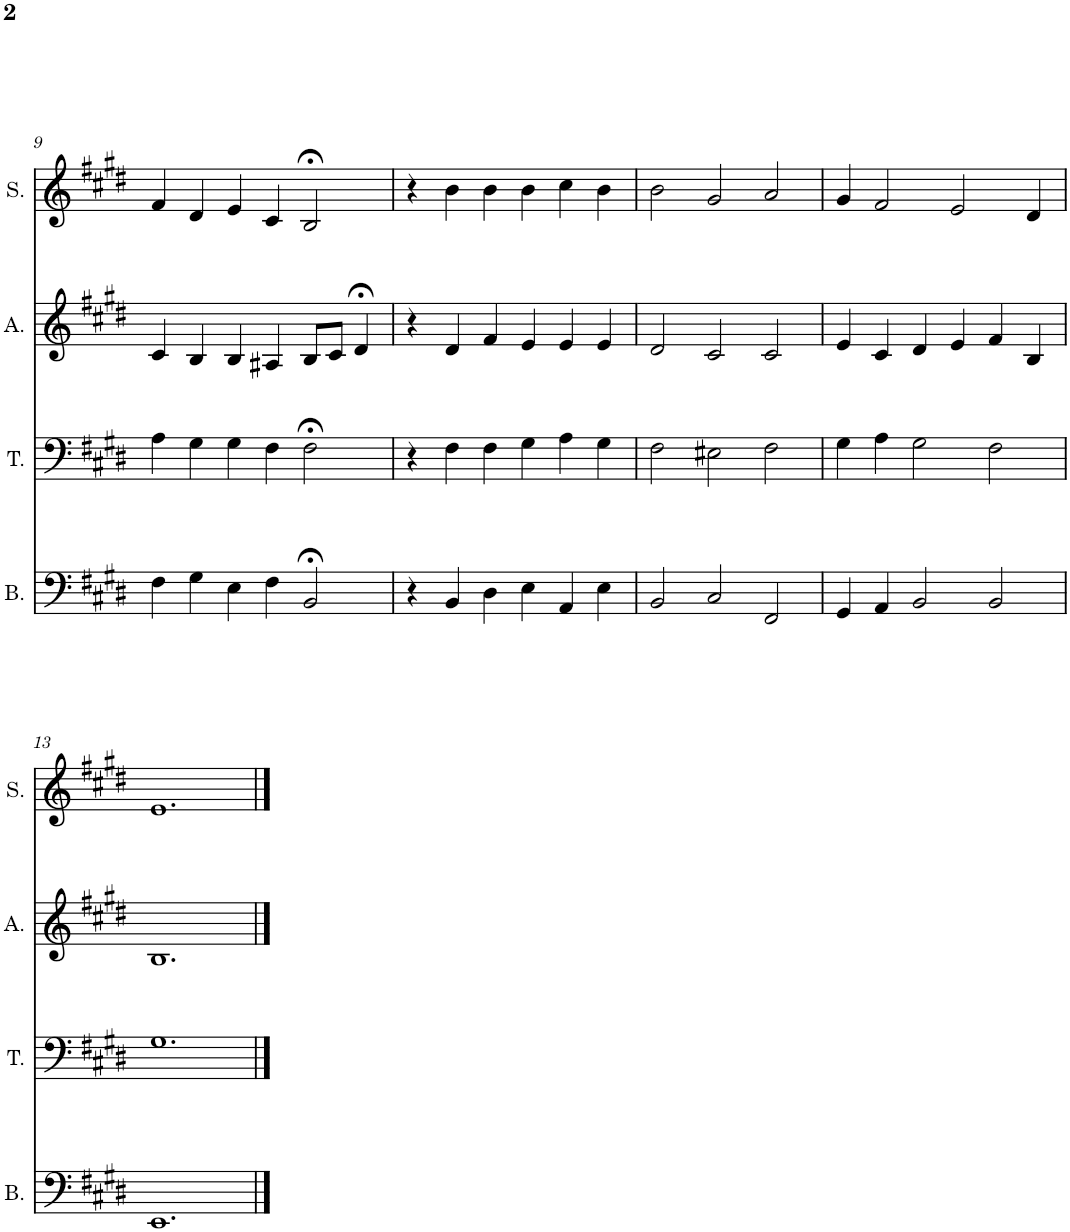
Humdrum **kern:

**kern	**kern	**kern	**kern
*part4	*part3	*part2	*part1
*staff4	*staff3	*staff2	*staff1
*I"Bass	*I"Tenor	*I"Alto	*I"Soprano
*I'B.	*I'T.	*I'A.	*I'S.
!!LO:PB:g=z
*clefF4	*clefF4	*clefG2	*clefG2
*k[f#c#g#d#]	*k[f#c#g#d#]	*k[f#c#g#d#]	*k[f#c#g#d#]
*M3/2	*M3/2	*M3/2	*M3/2
=9	=9	=9	=9
4F#\	4A\	4c#/	4f#/
4G#\	4G#\	4B/	4d#/
*	*	*	*MM90
4E\	4G#\	4B/	4e/
4F#\	4F#\	4A#X/	4c#/
*	*	*	*MM80
2BB;</	2F#;<\	8B/L	2B;</
.	.	8c#/J	.
.	.	4d#;</	.
=10	=10	=10	=10
4r	4r	4r	4r
*	*	*	*MM100
4BB/	4F#\	4d#/	4b\
4D#\	4F#\	4f#/	4b\
4E\	4G#\	4e/	4b\
4AA/	4A\	4e/	4cc#\
4E\	4G#\	4e/	4b\
=11	=11	=11	=11
2BB/	2F#\	2d#/	2b\
2C#/	2E#X\	2c#/	2g#/
2FF#/	2F#\	2c#/	2a/
=12	=12	=12	=12
*	*	*	*^
*	*	*	*	*^
4GG#/	4G#\	4e/	4g#/	2ryy	1ryy
4AA/	4A\	4c#/	2f#/	.	.
*	*	*	*MM90	*	*
2BB/	2G#\	4d#/	.	1ryy	.
.	.	4e/	2e/	.	.
*	*	*	*MM80	*	*
2BB/	2F#\	4f#/	.	.	2ryy
.	.	4B/	4d#/	.	.
*	*	*	*v	*v	*v
!!LO:LB:g=z
=13	=13	=13	=13
1.EE	1.G#	1.B	1.e
==	==	==	==
*-	*-	*-	*-
